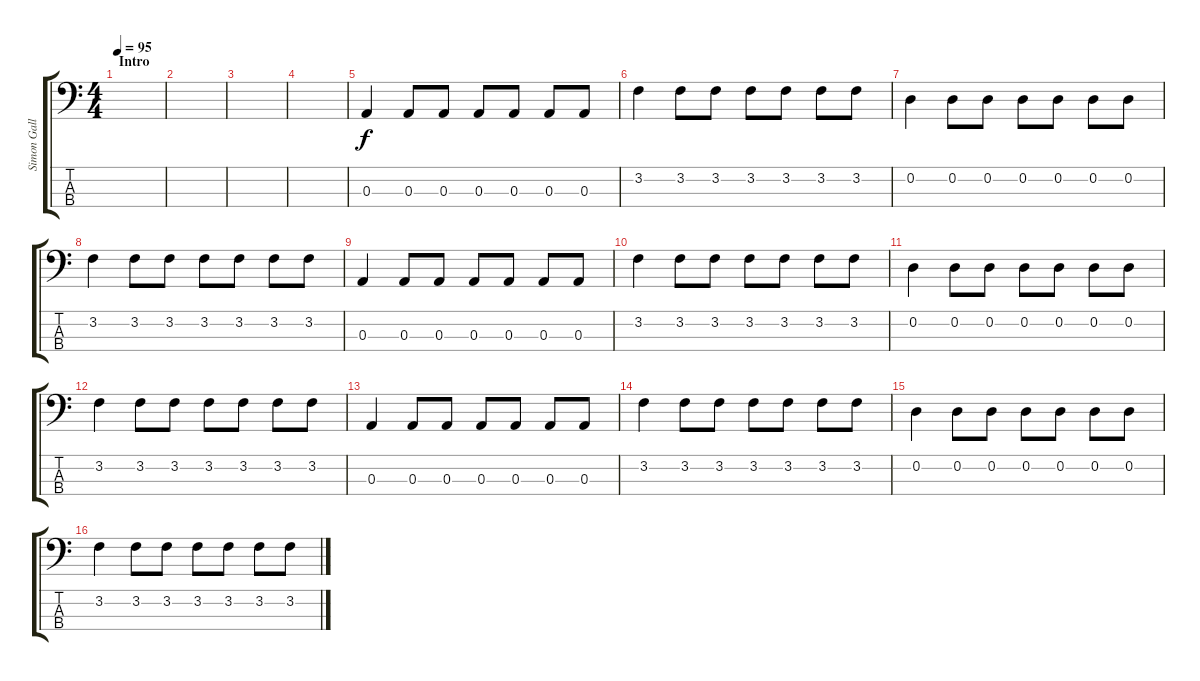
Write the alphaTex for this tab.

\track ("Simon Gallup (bass)" "Simon Gall") {instrument electricbasspick}
\staff {score tabs}
\tuning (G2 D2 A1 E1) {hide}
\ts (4 4)
\section ("" "Intro")
\tempo 95
\clef f4
\ks c
|
|
|
|
0.3.4 0.3.8 0.3.8 0.3.8 0.3.8 0.3.8 0.3.8 |
3.2.4 3.2.8 3.2.8 3.2.8 3.2.8 3.2.8 3.2.8 |
0.2.4 0.2.8 0.2.8 0.2.8 0.2.8 0.2.8 0.2.8 |
3.2.4 3.2.8 3.2.8 3.2.8 3.2.8 3.2.8 3.2.8 |
0.3.4 0.3.8 0.3.8 0.3.8 0.3.8 0.3.8 0.3.8 |
3.2.4 3.2.8 3.2.8 3.2.8 3.2.8 3.2.8 3.2.8 |
0.2.4 0.2.8 0.2.8 0.2.8 0.2.8 0.2.8 0.2.8 |
3.2.4 3.2.8 3.2.8 3.2.8 3.2.8 3.2.8 3.2.8 |
0.3.4 0.3.8 0.3.8 0.3.8 0.3.8 0.3.8 0.3.8 |
3.2.4 3.2.8 3.2.8 3.2.8 3.2.8 3.2.8 3.2.8 |
0.2.4 0.2.8 0.2.8 0.2.8 0.2.8 0.2.8 0.2.8 |
3.2.4 3.2.8 3.2.8 3.2.8 3.2.8 3.2.8 3.2.8
